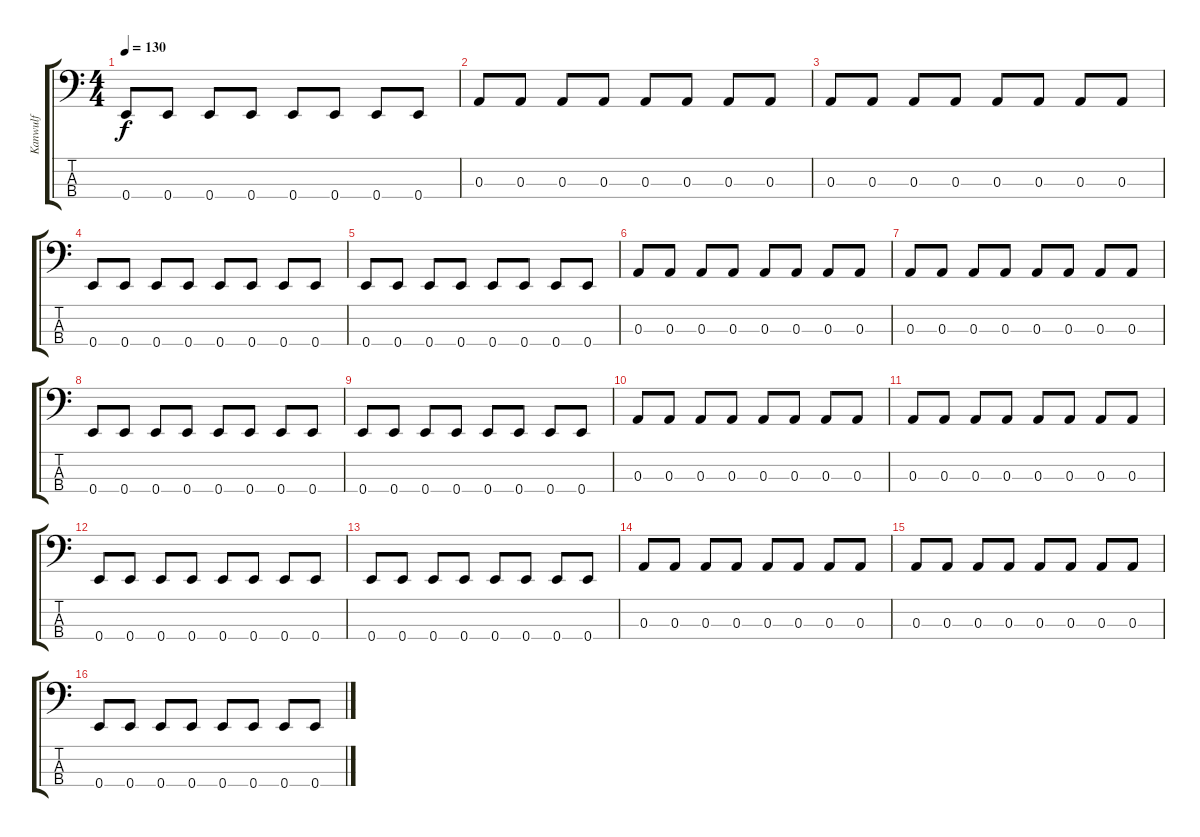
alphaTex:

\track ("Kanwulf" "Kanwulf") {instrument electricbasspick}
\staff {score tabs}
\tuning (G2 D2 A1 E1) {hide}
\ts (4 4)
\tempo 130
\clef f4
\ks c
0.4.8{dy f} 0.4.8 0.4.8 0.4.8 0.4.8 0.4.8 0.4.8 0.4.8 |
0.3.8 0.3.8 0.3.8 0.3.8 0.3.8 0.3.8 0.3.8 0.3.8 |
0.3.8 0.3.8 0.3.8 0.3.8 0.3.8 0.3.8 0.3.8 0.3.8 |
0.4.8 0.4.8 0.4.8 0.4.8 0.4.8 0.4.8 0.4.8 0.4.8 |
0.4.8 0.4.8 0.4.8 0.4.8 0.4.8 0.4.8 0.4.8 0.4.8 |
0.3.8 0.3.8 0.3.8 0.3.8 0.3.8 0.3.8 0.3.8 0.3.8 |
0.3.8 0.3.8 0.3.8 0.3.8 0.3.8 0.3.8 0.3.8 0.3.8 |
0.4.8 0.4.8 0.4.8 0.4.8 0.4.8 0.4.8 0.4.8 0.4.8 |
0.4.8 0.4.8 0.4.8 0.4.8 0.4.8 0.4.8 0.4.8 0.4.8 |
0.3.8 0.3.8 0.3.8 0.3.8 0.3.8 0.3.8 0.3.8 0.3.8 |
0.3.8 0.3.8 0.3.8 0.3.8 0.3.8 0.3.8 0.3.8 0.3.8 |
0.4.8 0.4.8 0.4.8 0.4.8 0.4.8 0.4.8 0.4.8 0.4.8 |
0.4.8 0.4.8 0.4.8 0.4.8 0.4.8 0.4.8 0.4.8 0.4.8 |
0.3.8 0.3.8 0.3.8 0.3.8 0.3.8 0.3.8 0.3.8 0.3.8 |
0.3.8 0.3.8 0.3.8 0.3.8 0.3.8 0.3.8 0.3.8 0.3.8 |
0.4.8 0.4.8 0.4.8 0.4.8 0.4.8 0.4.8 0.4.8 0.4.8
